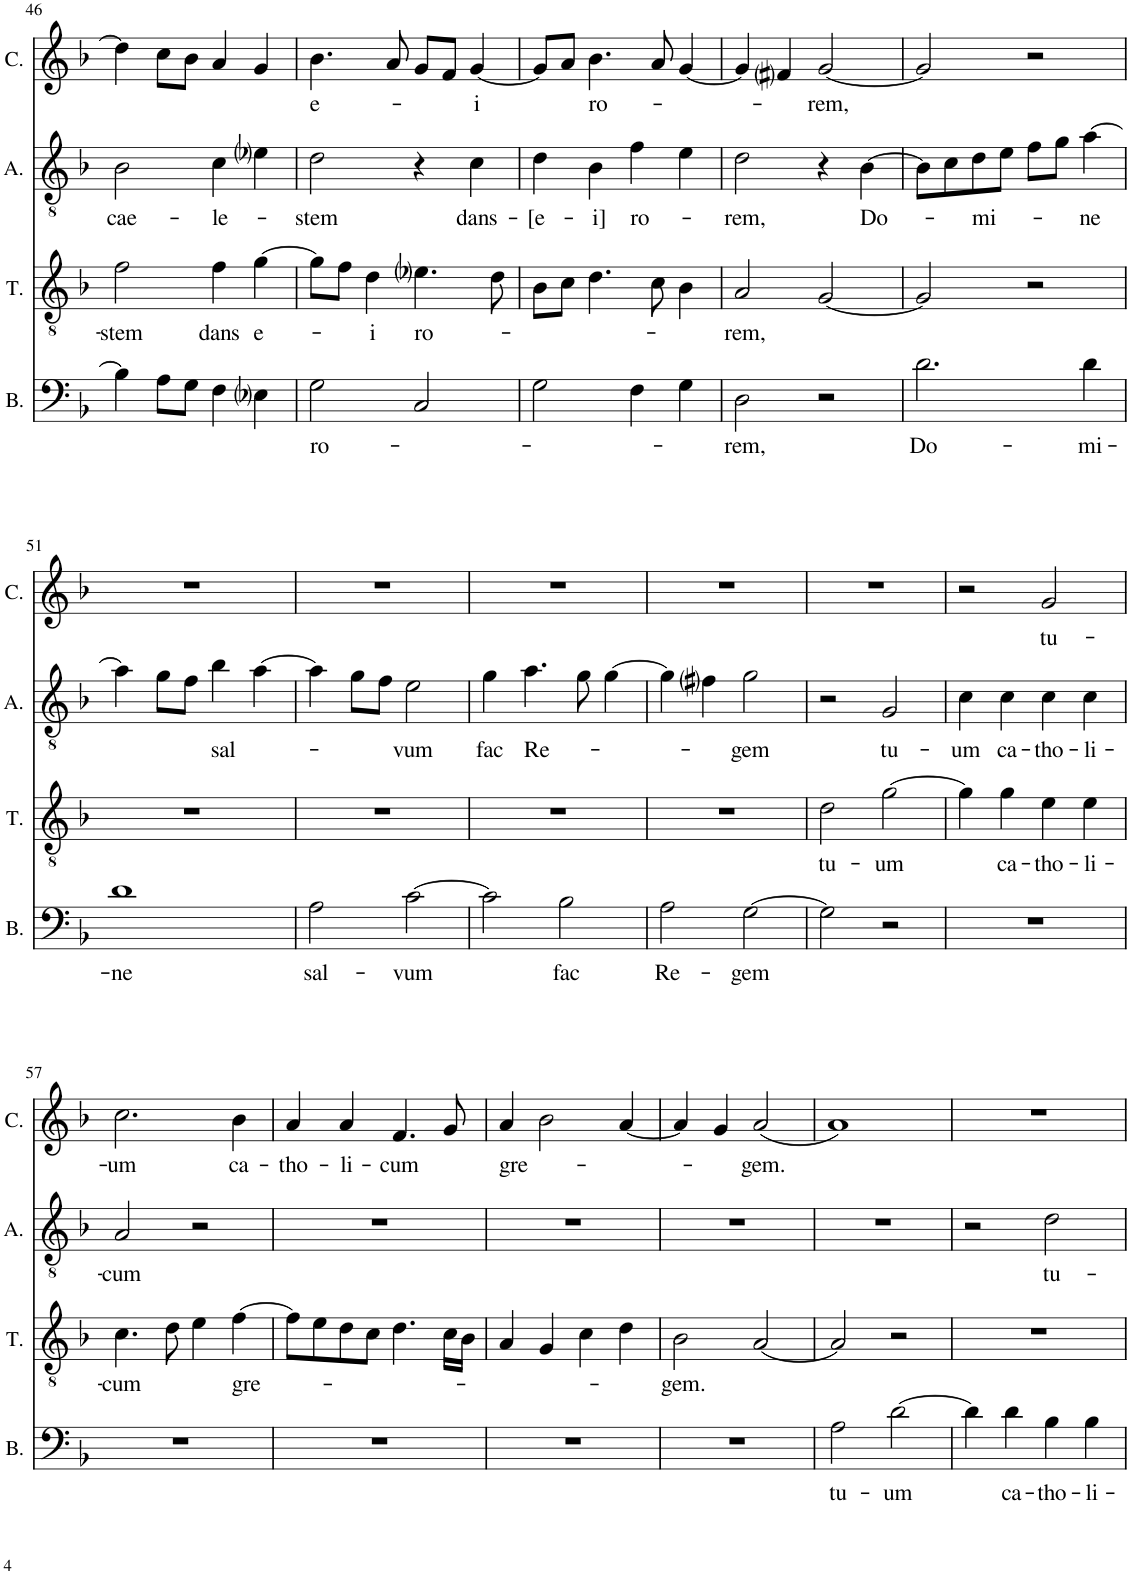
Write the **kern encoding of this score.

**kern	**text	**kern	**text	**kern	**text	**kern	**text
*part4	*part4	*part3	*part3	*part2	*part2	*part1	*part1
*staff4	*staff4	*staff3	*staff3	*staff2	*staff2	*staff1	*staff1
*I"Bassus	*	*I"Tenor	*	*I"Altus	*	*I"Cantus	*
*I'B.	*	*I'T.	*	*I'A.	*	*I'C.	*
!!LO:PB:g=z
*clefF4	*	*clefGv2	*	*clefGv2	*	*clefG2	*
*k[b-]	*	*k[b-]	*	*k[b-]	*	*k[b-]	*
*M2/2	*	*M2/2	*	*M2/2	*	*M2/2	*
*met(c|)	*	*met(c|)	*	*met(c|)	*	*met(c|)	*
=46	=46	=46	=46	=46	=46	=46	=46
!	!	!	!LO:LY:b	!	!LO:LY:b	!	!
4B-\]	.	2f\	-stem	2B-\	cae-	4dd\]	.
8A\L	.	.	.	.	.	8cc\L	.
8G\J	.	.	.	.	.	8b-\J	.
!	!	!	!LO:LY:b	!	!LO:LY:b	!	!
4F\	.	4f\	dans	4c\	-le-	4a/	.
!	!	!	!LO:LY:b	!	!	!	!
4E-i\	.	[4g\	e-	4e-i\	.	4g/	.
=47	=47	=47	=47	=47	=47	=47	=47
!	!LO:LY:b	!	!	!	!LO:LY:b	!	!LO:LY:b
2G\	ro-	8g\L]	.	2d\	-stem	4.b-\	e-
.	.	8f\J	.	.	.	.	.
!	!	!	!LO:LY:b	!	!	!	!
.	.	4d\	-i	.	.	.	.
.	.	.	.	.	.	8a/	.
!	!	!	!LO:LY:b	!	!	!	!
2C/	.	4.e-i\	ro-	4r	.	8g/L	.
.	.	.	.	.	.	8f/J	.
!	!	!	!	!	!LO:LY:b	!	!LO:LY:b
.	.	.	.	4c\	dans-	[4g/	-i
.	.	8d\	.	.	.	.	.
=48	=48	=48	=48	=48	=48	=48	=48
!	!	!	!	!	!LO:LY:b	!	!
2G\	.	8B-\L	.	4d\	[e-	8g/L]	.
.	.	8c\J	.	.	.	8a/J	.
!	!	!	!	!	!LO:LY:b	!	!LO:LY:b
.	.	4.d\	.	4B-\	-i]	4.b-\	ro-
!	!	!	!	!	!LO:LY:b	!	!
4F\	.	.	.	4f\	ro-	.	.
.	.	8c\	.	.	.	8a/	.
4G\	.	4B-\	.	4e\	.	[4g/	.
=49	=49	=49	=49	=49	=49	=49	=49
!	!LO:LY:b	!	!LO:LY:b	!	!LO:LY:b	!	!
2D\	-rem,	2A/	-rem,	2d\	-rem,	4g/]	.
.	.	.	.	.	.	4f#i/	.
!	!	!	!	!	!	!	!LO:LY:b
2r	.	[2G/	.	4r	.	[2g/	-rem,
!	!	!	!	!	!LO:LY:b	!	!
.	.	.	.	[4B-\	Do-	.	.
=50	=50	=50	=50	=50	=50	=50	=50
!	!LO:LY:b	!	!	!	!	!	!
2.d\	Do-	2G/]	.	8B-\L]	.	2g/]	.
.	.	.	.	8c\	.	.	.
!	!	!	!	!	!LO:LY:b	!	!
.	.	.	.	8d\	-mi-	.	.
.	.	.	.	8e\J	.	.	.
.	.	2r	.	8f\L	.	2r	.
.	.	.	.	8g\J	.	.	.
!	!LO:LY:b	!	!	!	!LO:LY:b	!	!
4d\	-mi-	.	.	[4a\	-ne	.	.
!!LO:LB:g=z
=51	=51	=51	=51	=51	=51	=51	=51
!	!LO:LY:b	!	!	!	!	!	!
1d	-ne	1r	.	4a\]	.	1r	.
.	.	.	.	8g\L	.	.	.
.	.	.	.	8f\J	.	.	.
!	!	!	!	!	!LO:LY:b	!	!
.	.	.	.	4b-\	sal-	.	.
.	.	.	.	[4a\	.	.	.
=52	=52	=52	=52	=52	=52	=52	=52
!	!LO:LY:b	!	!	!	!	!	!
2A\	sal-	1r	.	4a\]	.	1r	.
.	.	.	.	8g\L	.	.	.
.	.	.	.	8f\J	.	.	.
!	!LO:LY:b	!	!	!	!LO:LY:b	!	!
[2c\	-vum	.	.	2e\	-vum	.	.
=53	=53	=53	=53	=53	=53	=53	=53
!	!	!	!	!	!LO:LY:b	!	!
2c\]	.	1r	.	4g\	fac	1r	.
!	!	!	!	!	!LO:LY:b	!	!
.	.	.	.	4.a\	Re-	.	.
!	!LO:LY:b	!	!	!	!	!	!
2B-\	fac	.	.	.	.	.	.
.	.	.	.	8g\	.	.	.
.	.	.	.	[4g\	.	.	.
=54	=54	=54	=54	=54	=54	=54	=54
!	!LO:LY:b	!	!	!	!	!	!
2A\	Re-	1r	.	4g\]	.	1r	.
.	.	.	.	4f#i\	.	.	.
!	!LO:LY:b	!	!	!	!LO:LY:b	!	!
[2G\	-gem	.	.	2g\	-gem	.	.
=55	=55	=55	=55	=55	=55	=55	=55
!	!	!	!LO:LY:b	!	!	!	!
2G\]	.	2d\	tu-	2r	.	1r	.
!	!	!	!LO:LY:b	!	!LO:LY:b	!	!
2r	.	[2g\	-um	2G/	tu-	.	.
=56	=56	=56	=56	=56	=56	=56	=56
!	!	!	!	!	!LO:LY:b	!	!
1r	.	4g\]	.	4c\	-um	2r	.
!	!	!	!LO:LY:b	!	!LO:LY:b	!	!
.	.	4g\	ca-	4c\	ca-	.	.
!	!	!	!LO:LY:b	!	!LO:LY:b	!	!LO:LY:b
.	.	4e\	-tho-	4c\	-tho-	2g/	tu-
!	!	!	!LO:LY:b	!	!LO:LY:b	!	!
.	.	4e\	-li-	4c\	-li-	.	.
!!LO:LB:g=z
=57	=57	=57	=57	=57	=57	=57	=57
!	!	!	!LO:LY:b	!	!LO:LY:b	!	!LO:LY:b
1r	.	4.c\	-cum	2A/	-cum	2.cc\	-um
.	.	8d\	.	.	.	.	.
.	.	4e\	.	2r	.	.	.
!	!	!	!LO:LY:b	!	!	!	!LO:LY:b
.	.	[4f\	gre-	.	.	4b-\	ca-
=58	=58	=58	=58	=58	=58	=58	=58
!	!	!	!	!	!	!	!LO:LY:b
1r	.	8f\L]	.	1r	.	4a/	tho-
.	.	8e\	.	.	.	.	.
!	!	!	!	!	!	!	!LO:LY:b
.	.	8d\	.	.	.	4a/	-li-
.	.	8c\J	.	.	.	.	.
!	!	!	!	!	!	!	!LO:LY:b
.	.	4.d\	.	.	.	4.f/	cum
.	.	16c\LL	.	.	.	8g/	.
.	.	16B-\JJ	.	.	.	.	.
=59	=59	=59	=59	=59	=59	=59	=59
!	!	!	!	!	!	!	!LO:LY:b
1r	.	4A/	.	1r	.	4a/	gre-
.	.	4G/	.	.	.	2b-\	.
.	.	4c\	.	.	.	.	.
.	.	4d\	.	.	.	[4a/	.
=60	=60	=60	=60	=60	=60	=60	=60
!	!	!	!LO:LY:b	!	!	!	!
1r	.	2B-\	-gem.	1r	.	4a/]	.
.	.	.	.	.	.	4g/	.
!	!	!	!	!	!	!	!LO:LY:b
.	.	[2A/	.	.	.	(2a/	-gem.
=61	=61	=61	=61	=61	=61	=61	=61
!	!LO:LY:b	!	!	!	!	!	!
2A\	tu-	2A/]	.	1r	.	1a)	.
!	!LO:LY:b	!	!	!	!	!	!
[2d\	-um	2r	.	.	.	.	.
=62	=62	=62	=62	=62	=62	=62	=62
4d\]	.	1r	.	2r	.	1r	.
!	!LO:LY:b	!	!	!	!	!	!
4d\	ca-	.	.	.	.	.	.
!	!LO:LY:b	!	!	!	!LO:LY:b	!	!
4B-\	-tho-	.	.	2d\	tu-	.	.
!	!LO:LY:b	!	!	!	!	!	!
4B-\	-li-	.	.	.	.	.	.
=	=	=	=	=	=	=	=
*-	*-	*-	*-	*-	*-	*-	*-
